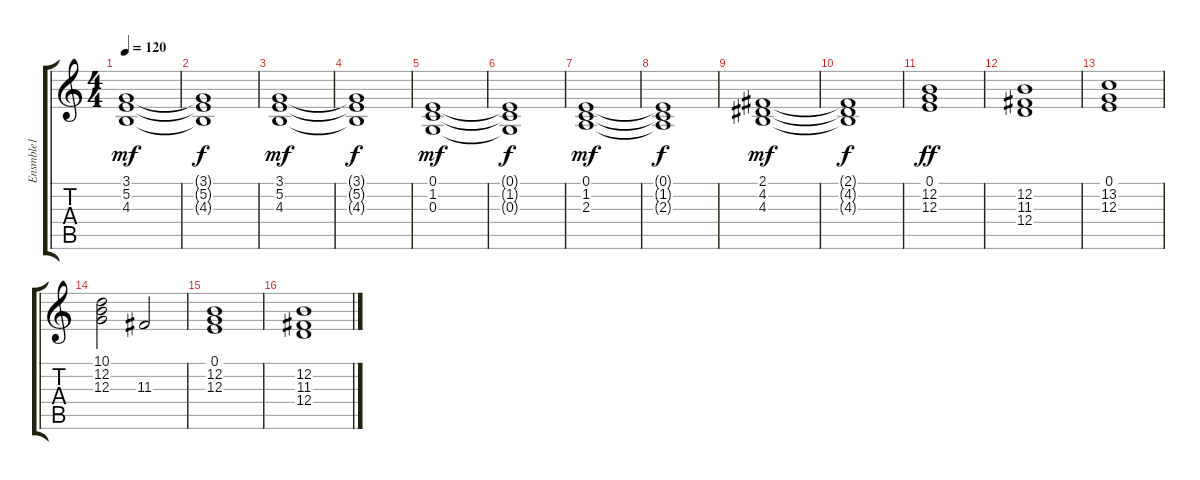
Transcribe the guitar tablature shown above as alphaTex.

\track ("Ensmble1" "Ensmble1") {instrument stringensemble1}
\staff {score tabs}
\tuning (E4 B3 G3 D3 A2 E2) {hide}
\ts (4 4)
\tempo 120
\clef g2
\ks c
(3.1 5.2 4.3).1{dy mf} |
(3.1{t} 5.2{t} 4.3{t}).1{dy f} |
(3.1 5.2 4.3).1{dy mf} |
(3.1{t} 5.2{t} 4.3{t}).1{dy f} |
(0.1 1.2 0.3).1{dy mf} |
(0.1{t} 1.2{t} 0.3{t}).1{dy f} |
(0.1 1.2 2.3).1{dy mf} |
(0.1{t} 1.2{t} 2.3{t}).1{dy f} |
(2.1 4.2 4.3).1{dy mf} |
(2.1{t} 4.2{t} 4.3{t}).1{dy f} |
(0.1 12.2 12.3).1{dy ff} |
(12.2 11.3 12.4).1 |
(0.1 13.2 12.3).1 |
(10.1 12.2 12.3).2 11.3.2 |
(0.1 12.2 12.3).1 |
(12.2 11.3 12.4).1
